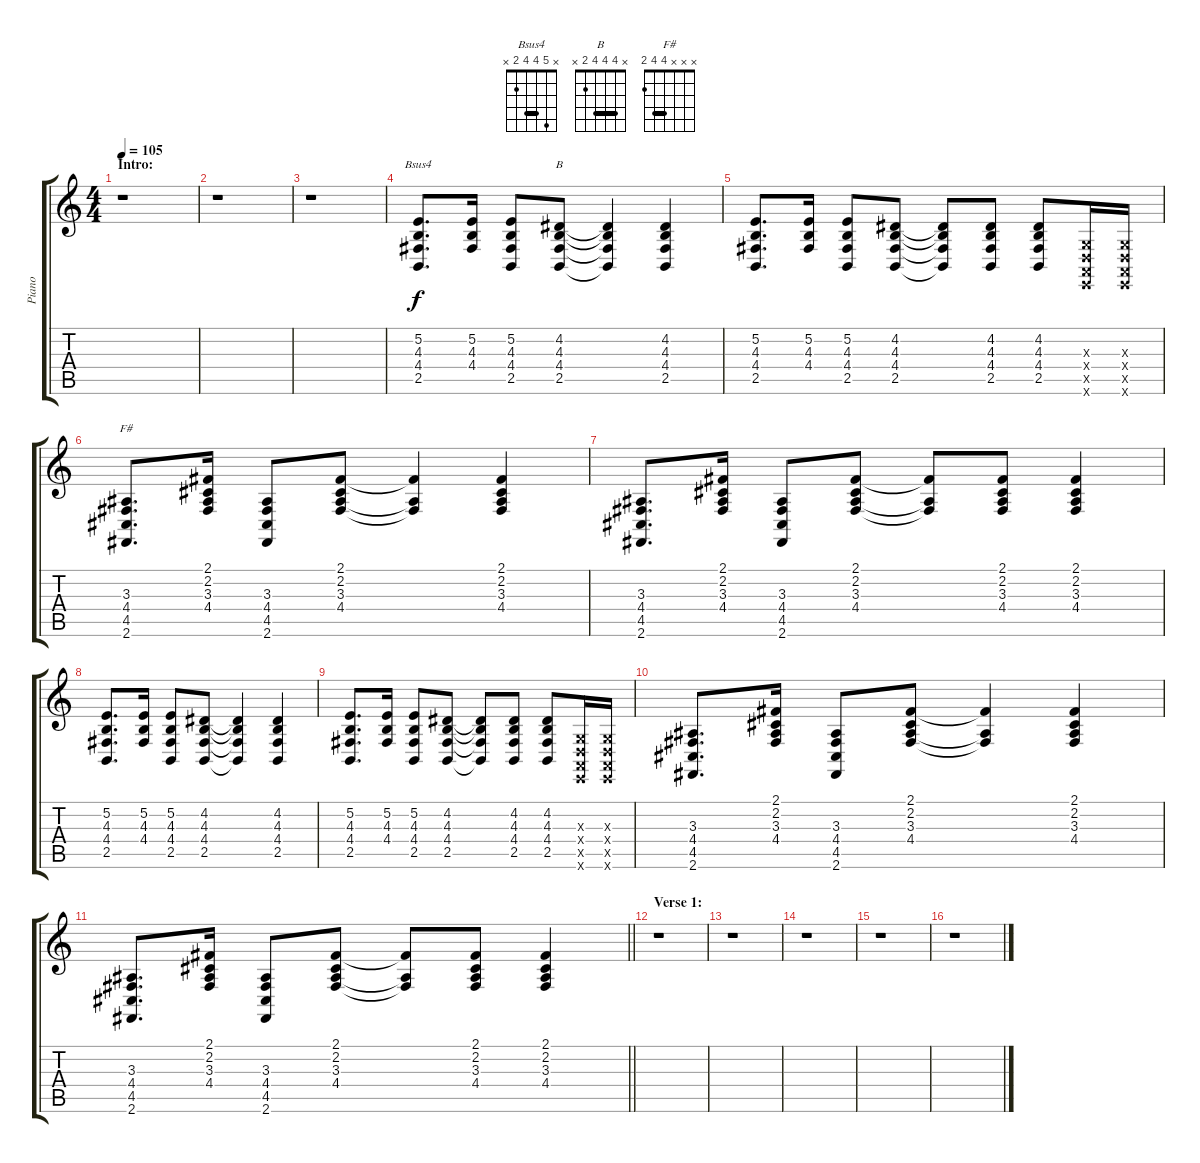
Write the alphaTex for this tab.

\track ("Piano" "Piano") {instrument acousticgrandpiano}
\staff {score tabs}
\tuning (E4 B3 G3 D3 A2 E2) {hide}
\chord ("Bsus4" x 5 4 4 2 x) {barre 4}
\chord ("B" x 4 4 4 2 x) {barre 4}
\chord ("F#" x x x 4 4 2) {barre 4}
\ts (4 4)
\section ("" "Intro:")
\tempo 105
\clef g2
\ks c
r.1{dy f instrument acousticgrandpiano} |
r.1 |
r.1 |
(5.2 4.3 4.4 2.5).8{d ch "Bsus4" volume 8 balance 16 instrument acousticguitarnylon} (5.2 4.3 4.4).16 (5.2 4.3 4.4 2.5).8 (4.2 4.3 4.4 2.5).8{ch "B"} (4.2{t} 4.3{t} 4.4{t} 2.5{t}).4 (4.2 4.3 4.4 2.5).4 |
(5.2 4.3 4.4 2.5).8{d} (5.2 4.3 4.4).16 (5.2 4.3 4.4 2.5).8 (4.2 4.3 4.4 2.5).8 (4.2{t} 4.3{t} 4.4{t} 2.5{t}).8 (4.2 4.3 4.4 2.5).8 (4.2 4.3 4.4 2.5).8 (0.3{x} 0.4{x} 0.5{x} 0.6{x}).16 (0.3{x} 0.4{x} 0.5{x} 0.6{x}).16 |
(3.3 4.4 4.5 2.6).8{d ch "F#"} (2.1 2.2 3.3 4.4).16 (3.3 4.4 4.5 2.6).8 (2.1 2.2 3.3 4.4).8 (2.1{t} 3.3{t} 4.4{t}).4 (2.1 2.2 3.3 4.4).4 |
(3.3 4.4 4.5 2.6).8{d} (2.1 2.2 3.3 4.4).16 (3.3 4.4 4.5 2.6).8 (2.1 2.2 3.3 4.4).8 (2.1{t} 3.3{t} 4.4{t}).8 (2.1 2.2 3.3 4.4).8 (2.1 2.2 3.3 4.4).4 |
(5.2 4.3 4.4 2.5).8{d volume 10} (5.2 4.3 4.4).16 (5.2 4.3 4.4 2.5).8 (4.2 4.3 4.4 2.5).8 (4.2{t} 4.3{t} 4.4{t} 2.5{t}).4 (4.2 4.3 4.4 2.5).4 |
(5.2 4.3 4.4 2.5).8{d} (5.2 4.3 4.4).16 (5.2 4.3 4.4 2.5).8 (4.2 4.3 4.4 2.5).8 (4.2{t} 4.3{t} 4.4{t} 2.5{t}).8 (4.2 4.3 4.4 2.5).8 (4.2 4.3 4.4 2.5).8 (0.3{x} 0.4{x} 0.5{x} 0.6{x}).16 (0.3{x} 0.4{x} 0.5{x} 0.6{x}).16 |
(3.3 4.4 4.5 2.6).8{d} (2.1 2.2 3.3 4.4).16 (3.3 4.4 4.5 2.6).8 (2.1 2.2 3.3 4.4).8 (2.1{t} 3.3{t} 4.4{t}).4 (2.1 2.2 3.3 4.4).4 |
\barLineRight lightlight
(3.3 4.4 4.5 2.6).8{d} (2.1 2.2 3.3 4.4).16 (3.3 4.4 4.5 2.6).8 (2.1 2.2 3.3 4.4).8 (2.1{t} 3.3{t} 4.4{t}).8 (2.1 2.2 3.3 4.4).8 (2.1 2.2 3.3 4.4).4 |
\section ("" "Verse 1:")
r.1 |
r.1 |
r.1 |
r.1 |
r.1
